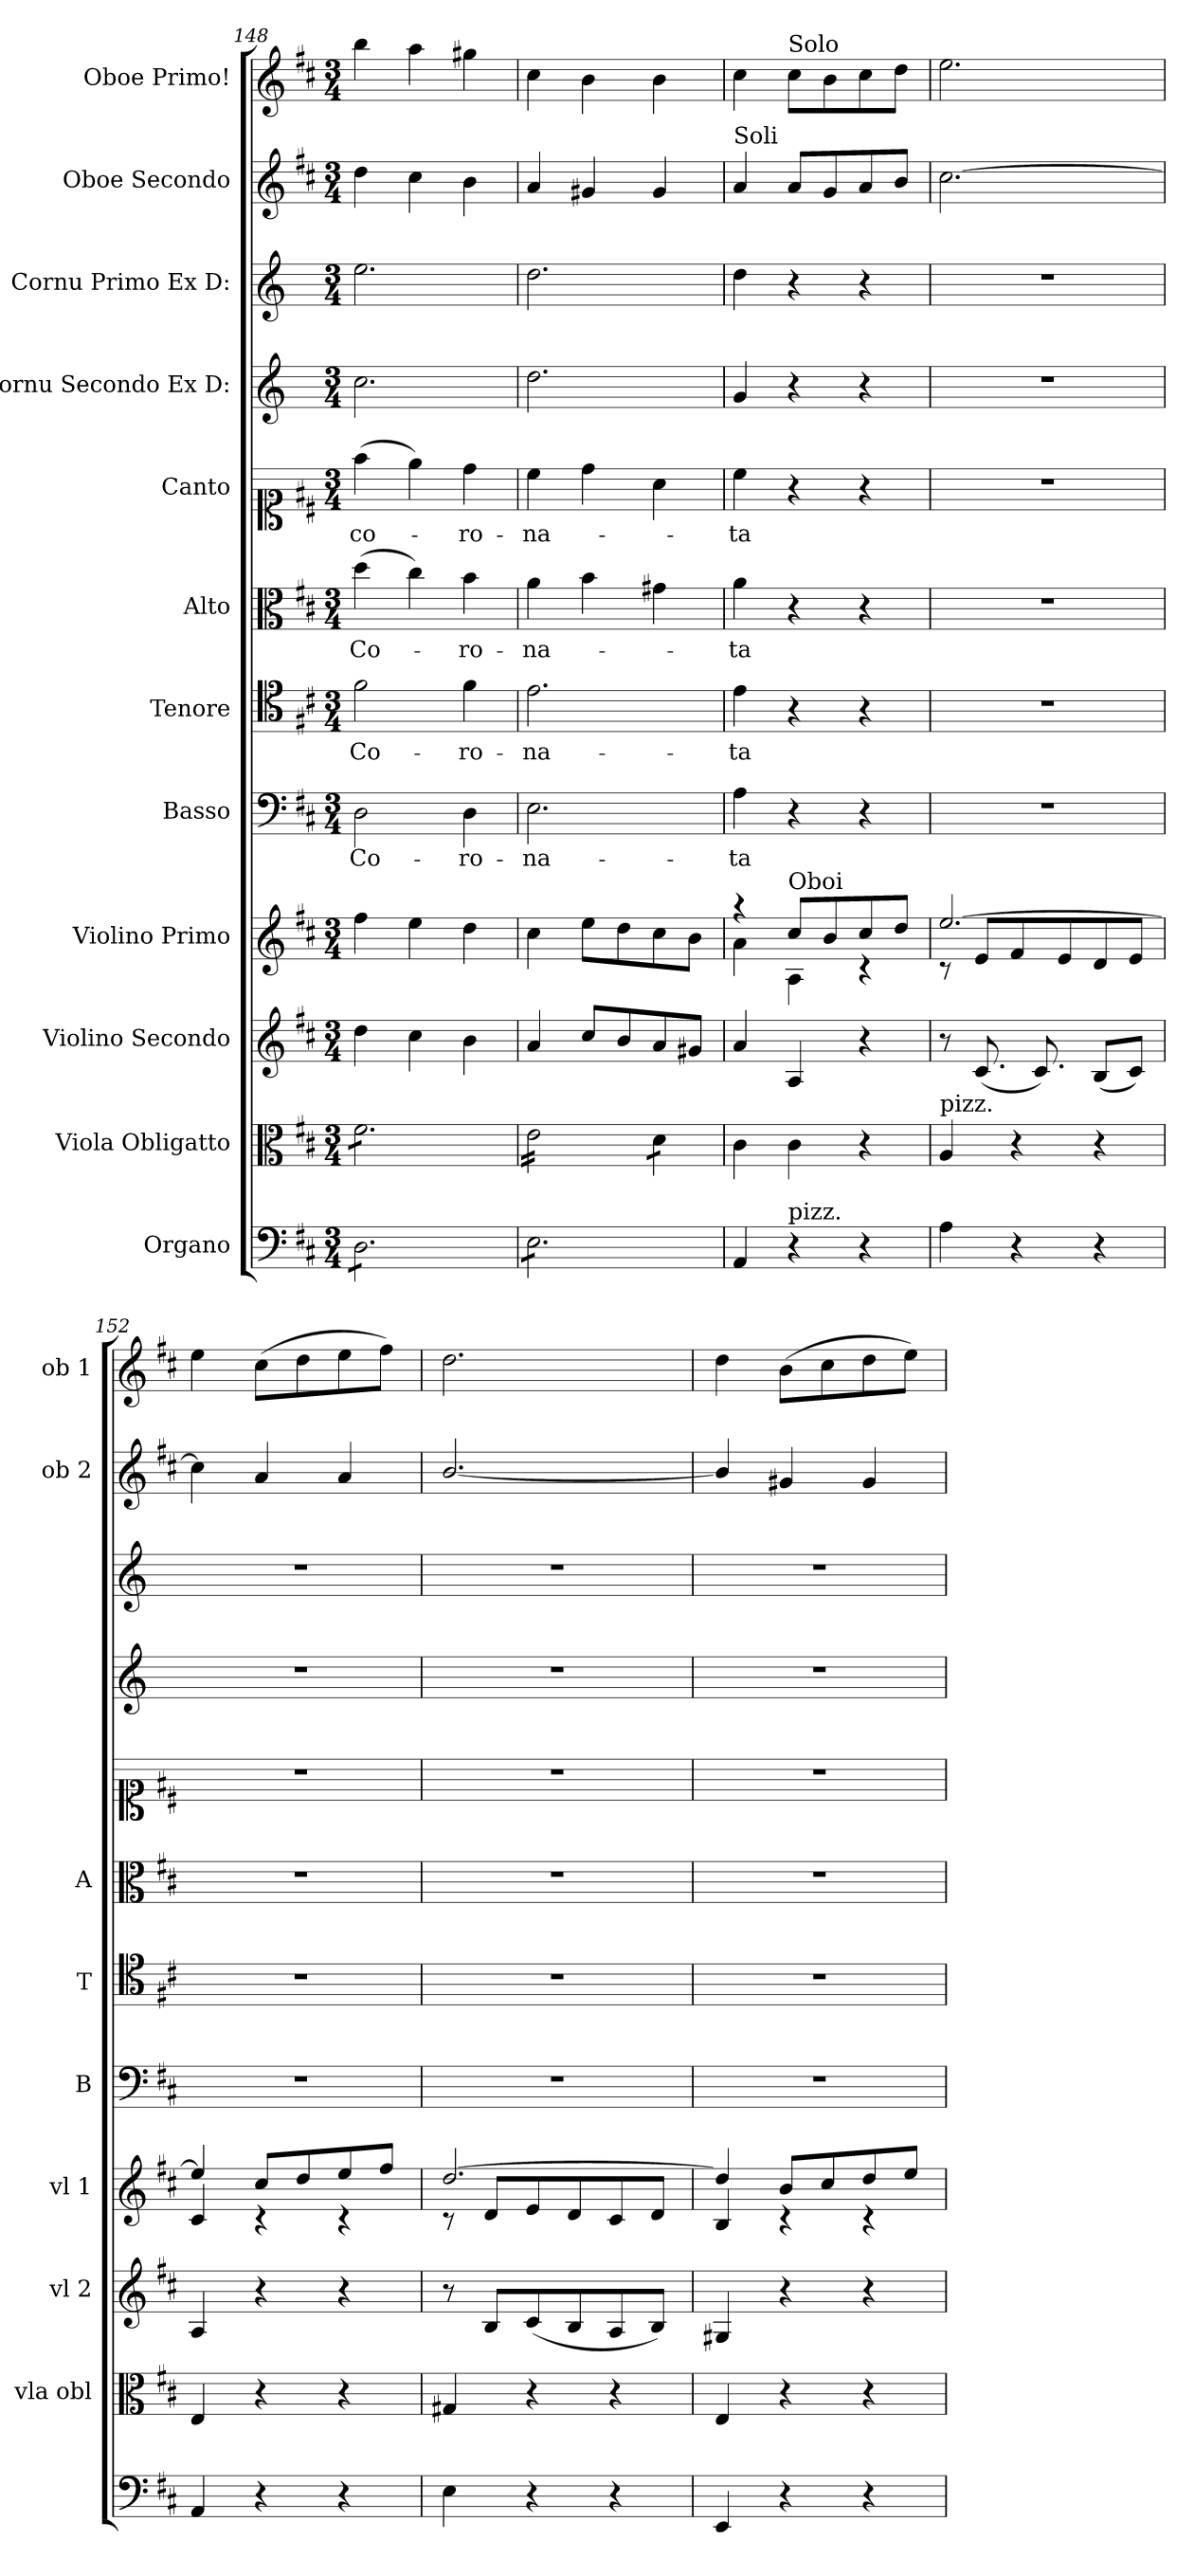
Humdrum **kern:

**kern	**kern	**kern	**dynam	**kern	**dynam	**kern	**text	**kern	**text	**kern	**text	**kern	**text	**kern	**kern	**kern	**kern
*part12	*part11	*part10	*part10	*part9	*part9	*part8	*part8	*part7	*part7	*part6	*part6	*part5	*part5	*part4	*part3	*part2	*part1
*staff12	*staff11	*staff10	*staff10	*staff9	*staff9	*staff8	*staff8	*staff7	*staff7	*staff6	*staff6	*staff5	*staff5	*staff4	*staff3	*staff2	*staff1
*I"Organo	*I"Viola Obligatto	*I"Violino Secondo	*	*I"Violino Primo	*	*I"Basso	*	*I"Tenore	*	*I"Alto	*	*I"Canto	*	*I"Cornu Secondo Ex D:	*I"Cornu Primo Ex D:	*I"Oboe Secondo	*I"Oboe Primo!
*	*I'vla obl	*I'vl 2	*	*I'vl 1	*	*I'B	*	*I'T	*	*I'A	*	*	*	*	*	*I'ob 2	*I'ob 1
*clefF4	*clefC3	*clefG2	*	*clefG2	*	*clefF4	*	*clefC4	*	*clefC3	*	*clefC1	*	*clefG2	*clefG2	*clefG2	*clefG2
*	*	*	*	*	*	*	*	*	*	*	*	*	*	*ITrd-1c-2	*ITrd-1c-2	*	*
*k[f#c#]	*k[f#c#]	*k[f#c#]	*	*k[f#c#]	*	*k[f#c#]	*	*k[f#c#]	*	*k[f#c#]	*	*k[f#c#]	*	*k[f#c#]	*k[f#c#]	*k[f#c#]	*k[f#c#]
*D:	*D:	*D:	*	*D:	*	*D:	*	*D:	*	*D:	*	*D:	*	*	*	*D:	*D:
*M3/4	*M3/4	*M3/4	*	*M3/4	*	*M3/4	*	*M3/4	*	*M3/4	*	*M3/4	*	*M3/4	*M3/4	*M3/4	*M3/4
=148	=148	=148	=148	=148	=148	=148	=148	=148	=148	=148	=148	=148	=148	=148	=148	=148	=148
*tremolo	*	*	*	*	*	*	*	*	*	*	*	*	*	*	*	*	*
*	*tremolo	*	*	*	*	*	*	*	*	*	*	*	*	*	*	*	*
8D\L	8f#\L	4dd\	.	4ff#\	.	2D\	Co-	2f#\	Co-	(4dd\	Co-	(4ff#\	co-	2.dd\	2.ff#\	4dd\	4bb\
8D\	8f#\	.	.	.	.	.	.	.	.	.	.	.	.	.	.	.	.
8D\	8f#\	4cc#\	.	4ee\	.	.	.	.	.	4cc#\)	.	4ee\)	.	.	.	4cc#\	4aa\
8D\	8f#\	.	.	.	.	.	.	.	.	.	.	.	.	.	.	.	.
8D\	8f#\	4b\	.	4dd\	.	4D\	-ro-	4f#\	-ro-	4b\	-ro-	4dd\	-ro-	.	.	4b\	4gg#X\
8D\J	8f#\J	.	.	.	.	.	.	.	.	.	.	.	.	.	.	.	.
=149	=149	=149	=149	=149	=149	=149	=149	=149	=149	=149	=149	=149	=149	=149	=149	=149	=149
8E\L	16e\LL	4a/	.	4cc#\	.	2.E\	-na-	2.e\	-na-	4a\	-na-	4cc#\	-na-	2.ee\	2.ee\	4a/	4cc#\
.	16e\	.	.	.	.	.	.	.	.	.	.	.	.	.	.	.	.
8E\	16e\	.	.	.	.	.	.	.	.	.	.	.	.	.	.	.	.
.	16e\	.	.	.	.	.	.	.	.	.	.	.	.	.	.	.	.
8E\	16e\	8cc#/L	.	8ee\L	.	.	.	.	.	4b\	.	4dd\	.	.	.	4g#X/	4b\
.	16e\	.	.	.	.	.	.	.	.	.	.	.	.	.	.	.	.
8E\	16e\	8b/	.	8dd\	.	.	.	.	.	.	.	.	.	.	.	.	.
.	16e\JJ	.	.	.	.	.	.	.	.	.	.	.	.	.	.	.	.
8E\	8d\L	8a/	.	8cc#\	.	.	.	.	.	4g#X\	.	4a\	.	.	.	4g#/	4b\
8E\J	8d\J	8g#X/J	.	8b\J	.	.	.	.	.	.	.	.	.	.	.	.	.
*	*Xtremolo	*	*	*	*	*	*	*	*	*	*	*	*	*	*	*	*
*Xtremolo	*	*	*	*	*	*	*	*	*	*	*	*	*	*	*	*	*
=150	=150	=150	=150	=150	=150	=150	=150	=150	=150	=150	=150	=150	=150	=150	=150	=150	=150
*	*	*	*	*^	*	*	*	*	*	*	*	*	*	*	*	*	*
!	!	!	!	!	!	!	!	!	!	!	!	!	!	!	!	!	!LO:TX:a:t=Soli	!
!	!	!	!	!	!	!LO:DY:a	!	!	!	!	!	!	!	!	!	!	!	!
4AA/	4c#\	4a/	.	4raa	4a\	p&colon;	4A\	-ta	4e\	-ta	4a\	-ta	4cc#\	-ta	4a/	4ee\	4a/	4cc#\
!	!	!	!	!	!	!	!	!	!	!	!	!	!	!	!	!	!	!LO:TX:a:t=Solo
!	!	!	!	!LO:TX:a:t=Oboi	!	!	!	!	!	!	!	!	!	!	!	!	!	!
!LO:TX:a:t=pizz.	!	!	!	!	!	!	!	!	!	!	!	!	!	!	!	!	!	!
4r	4c#\	4A/	.	8cc#/L	4A\	.	4r	.	4r	.	4r	.	4r	.	4r	4r	8a/L	8cc#\L
.	.	.	.	8b/	.	.	.	.	.	.	.	.	.	.	.	.	8g/	8b\
4r	4r	4r	.	8cc#/	4rc	.	4r	.	4r	.	4r	.	4r	.	4r	4r	8a/	8cc#\
.	.	.	.	8dd/J	.	.	.	.	.	.	.	.	.	.	.	.	8b/J	8dd\J
=151	=151	=151	=151	=151	=151	=151	=151	=151	=151	=151	=151	=151	=151	=151	=151	=151	=151	=151
!	!LO:TX:a:t=pizz.	!	!	!	!	!	!	!	!	!	!	!	!	!	!	!	!	!
!	!	!	!LO:DY:a	!	!	!	!	!	!	!	!	!	!	!	!	!	!	!
4A\	4A/	8r	pio&colon;	[2.ee/	8rc	.	2.r	.	2.r	.	2.r	.	2.r	.	2.r	2.r	[2.cc#\	2.ee\
.	.	(8.c#@@8@@/	.	.	8e/L	.	.	.	.	.	.	.	.	.	.	.	.	.
4r	4r	.	.	.	8f#/	.	.	.	.	.	.	.	.	.	.	.	.	.
.	.	8.c#@@8@@/)	.	.	.	.	.	.	.	.	.	.	.	.	.	.	.	.
.	.	.	.	.	8e/	.	.	.	.	.	.	.	.	.	.	.	.	.
.	.	.	.	.	.	.	.	.	.	.	.	.	.	.	.	.	.	.
4r	4r	(8B/L	.	.	8d/	.	.	.	.	.	.	.	.	.	.	.	.	.
.	.	.	.	.	.	.	.	.	.	.	.	.	.	.	.	.	.	.
.	.	8c#/J)	.	.	8e/J	.	.	.	.	.	.	.	.	.	.	.	.	.
=152	=152	=152	=152	=152	=152	=152	=152	=152	=152	=152	=152	=152	=152	=152	=152	=152	=152	=152
4AA/	4E/	4A/	.	4ee/]	4c#/	.	2.r	.	2.r	.	2.r	.	2.r	.	2.r	2.r	4cc#\]	4ee\
4r	4r	4r	.	8cc#/L	4rc	.	.	.	.	.	.	.	.	.	.	.	4a/	(8cc#\L
.	.	.	.	8dd/	.	.	.	.	.	.	.	.	.	.	.	.	.	8dd\
4r	4r	4r	.	8ee/	4rc	.	.	.	.	.	.	.	.	.	.	.	4a/	8ee\
.	.	.	.	8ff#/J	.	.	.	.	.	.	.	.	.	.	.	.	.	8ff#\J)
=153	=153	=153	=153	=153	=153	=153	=153	=153	=153	=153	=153	=153	=153	=153	=153	=153	=153	=153
4E\	4G#X/	8r	.	[2.dd/	8rc	.	2.r	.	2.r	.	2.r	.	2.r	.	2.r	2.r	[2.b/	2.dd\
.	.	8B/L	.	.	8d/L	.	.	.	.	.	.	.	.	.	.	.	.	.
4r	4r	(8c#/	.	.	8e/	.	.	.	.	.	.	.	.	.	.	.	.	.
.	.	8B/	.	.	8d/	.	.	.	.	.	.	.	.	.	.	.	.	.
4r	4r	8A/	.	.	8c#/	.	.	.	.	.	.	.	.	.	.	.	.	.
.	.	8B/J)	.	.	8d/J	.	.	.	.	.	.	.	.	.	.	.	.	.
=154	=154	=154	=154	=154	=154	=154	=154	=154	=154	=154	=154	=154	=154	=154	=154	=154	=154	=154
4EE/	4E/	4G#X/	.	4dd/]	4B/	.	2.r	.	2.r	.	2.r	.	2.r	.	2.r	2.r	4b/]	4dd\
4r	4r	4r	.	8b/L	4rc	.	.	.	.	.	.	.	.	.	.	.	4g#X/	(8b\L
.	.	.	.	8cc#/	.	.	.	.	.	.	.	.	.	.	.	.	.	8cc#\
4r	4r	4r	.	8dd/	4rc	.	.	.	.	.	.	.	.	.	.	.	4g#/	8dd\
.	.	.	.	8ee/J	.	.	.	.	.	.	.	.	.	.	.	.	.	8ee\J)
*	*	*	*	*v	*v	*	*	*	*	*	*	*	*	*	*	*	*	*
=	=	=	=	=	=	=	=	=	=	=	=	=	=	=	=	=	=
*-	*-	*-	*-	*-	*-	*-	*-	*-	*-	*-	*-	*-	*-	*-	*-	*-	*-
